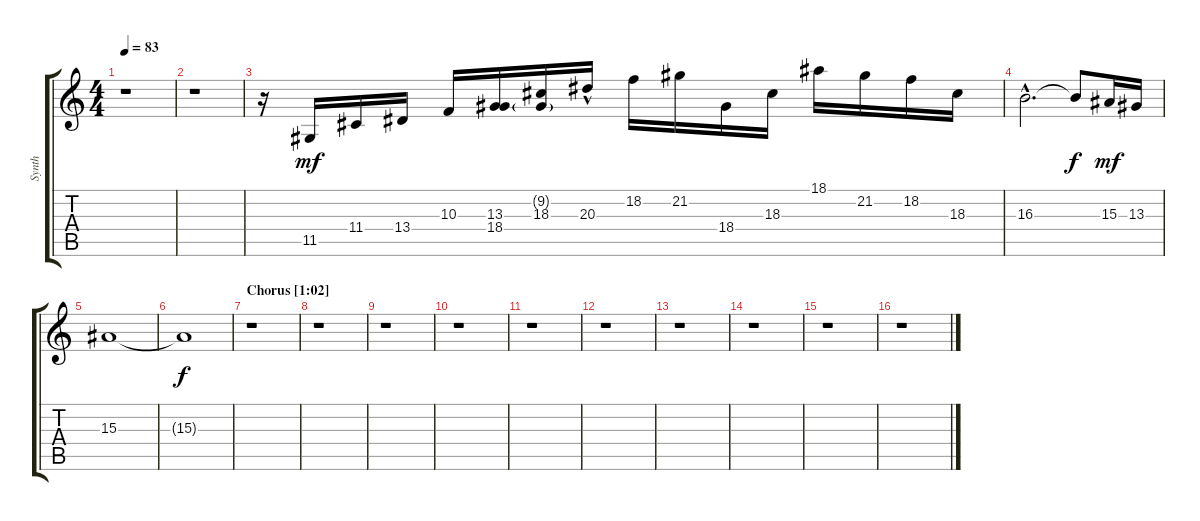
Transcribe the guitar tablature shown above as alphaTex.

\track ("Synth" "Synth") {instrument pad3polysynth}
\staff {score tabs}
\tuning (E4 B3 G3 D3 A2 E2) {hide}
\ts (4 4)
\tempo 83
\clef g2
\ks c
r.1{dy pp} |
r.1 |
r.16 11.5.16{dy mf} 11.4.16 13.4.16 10.3.16 (13.3 18.4).16 (9.2{g} 18.3).16 20.3{hac}.16 18.2.16 21.2.16 18.4.16 18.3.16 18.1.16 21.2.16 18.2.16 18.3.16 |
16.3{hac}.2{d} 16.3{t}.8{dy f} 15.3.16{dy mf} 13.3.16 |
15.3.1 |
15.3{t}.1{dy f} |
\section ("" "Chorus [1:02]")
r.1 |
r.1 |
r.1 |
r.1 |
r.1 |
r.1 |
r.1 |
r.1 |
r.1 |
r.1
